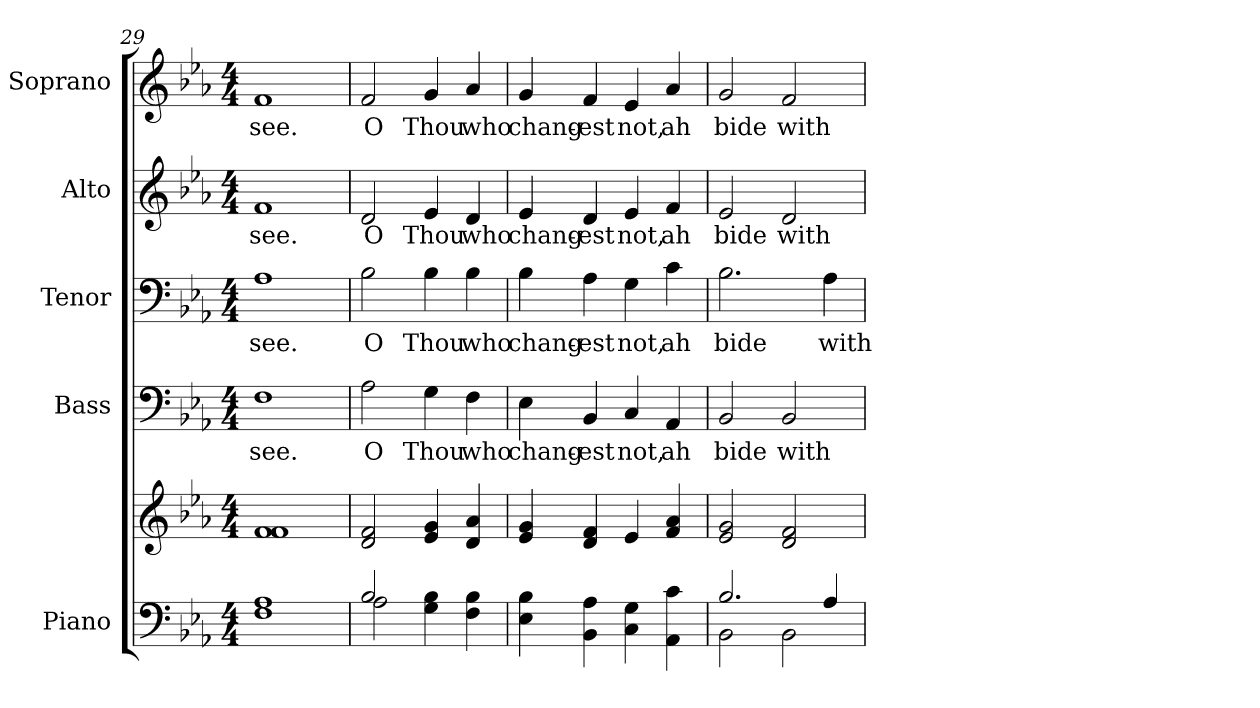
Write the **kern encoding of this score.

**kern	**kern	**kern	**text	**kern	**text	**kern	**text	**kern	**text
*part5	*part5	*part4	*part4	*part3	*part3	*part2	*part2	*part1	*part1
*staff6	*staff5	*staff4	*staff4	*staff3	*staff3	*staff2	*staff2	*staff1	*staff1
*I"Piano	*	*I"Bass	*	*I"Tenor	*	*I"Alto	*	*I"Soprano	*
*I'Pno.	*	*I'B.	*	*I'T.	*	*I'A.	*	*I'S.	*
!!LO:PB:g=z
*clefF4	*clefG2	*clefF4	*	*clefF4	*	*clefG2	*	*clefG2	*
*k[b-e-a-]	*k[b-e-a-]	*k[b-e-a-]	*	*k[b-e-a-]	*	*k[b-e-a-]	*	*k[b-e-a-]	*
*E-:	*E-:	*E-:	*	*E-:	*	*E-:	*	*E-:	*
*M4/4	*M4/4	*M4/4	*	*M4/4	*	*M4/4	*	*M4/4	*
=29	=29	=29	=29	=29	=29	=29	=29	=29	=29
!	!	!	!LO:LY:b:color=#000000	!	!	!	!	!	!
!	!	!	!	!	!LO:LY:b:color=#000000	!	!	!	!
!	!	!	!	!	!	!	!LO:LY:b:color=#000000	!	!
!	!	!	!	!	!	!	!	!	!LO:LY:b:color=#000000
1Fi 1A-i	1fi 1fi	1Fi	see.	1A-i	see.	1fi	see.	1fi	see.
=30	=30	=30	=30	=30	=30	=30	=30	=30	=30
*^	*	*	*	*	*	*	*	*	*
!	!	!	!	!LO:LY:b:color=#000000	!	!	!	!	!	!
!	!	!	!	!	!	!LO:LY:b:color=#000000	!	!	!	!
!	!	!	!	!	!	!	!	!LO:LY:b:color=#000000	!	!
!	!	!	!	!	!	!	!	!	!	!LO:LY:b:color=#000000
2B-i/	2A-i\	2di/ 2fi	2A-i\	O	2B-i\	O	2di/	O	2fi/	O
!	!	!	!	!LO:LY:b:color=#000000	!	!	!	!	!	!
!	!	!	!	!	!	!LO:LY:b:color=#000000	!	!	!	!
!	!	!	!	!	!	!	!	!LO:LY:b:color=#000000	!	!
!	!	!	!	!	!	!	!	!	!	!LO:LY:b:color=#000000
4Gi\ 4B-i	2ryy	4e-i/ 4gi	4Gi\	Thou	4B-i\	Thou	4e-i/	Thou	4gi/	Thou
!	!	!	!	!LO:LY:b:color=#000000	!	!	!	!	!	!
!	!	!	!	!	!	!LO:LY:b:color=#000000	!	!	!	!
!	!	!	!	!	!	!	!	!LO:LY:b:color=#000000	!	!
!	!	!	!	!	!	!	!	!	!	!LO:LY:b:color=#000000
4Fi\ 4B-i	.	4di/ 4a-i	4Fi\	who	4B-i\	who	4di/	who	4a-i/	who
*v	*v	*	*	*	*	*	*	*	*	*
=31	=31	=31	=31	=31	=31	=31	=31	=31	=31
!	!	!	!LO:LY:b:color=#000000	!	!	!	!	!	!
!	!	!	!	!	!LO:LY:b:color=#000000	!	!	!	!
!	!	!	!	!	!	!	!LO:LY:b:color=#000000	!	!
!	!	!	!	!	!	!	!	!	!LO:LY:b:color=#000000
4E-i\ 4B-i	4e-i/ 4gi	4E-i\	chang-	4B-i\	chang-	4e-i/	chang-	4gi/	chang-
!	!	!	!LO:LY:b:color=#000000	!	!	!	!	!	!
!	!	!	!	!	!LO:LY:b:color=#000000	!	!	!	!
!	!	!	!	!	!	!	!LO:LY:b:color=#000000	!	!
!	!	!	!	!	!	!	!	!	!LO:LY:b:color=#000000
4BB-i\ 4A-i	4di/ 4fi	4BB-i/	-est	4A-i\	-est	4di/	-est	4fi/	-est
!	!	!	!LO:LY:b:color=#000000	!	!	!	!	!	!
!	!	!	!	!	!LO:LY:b:color=#000000	!	!	!	!
!	!	!	!	!	!	!	!LO:LY:b:color=#000000	!	!
!	!	!	!	!	!	!	!	!	!LO:LY:b:color=#000000
4Ci\ 4Gi	4e-i/	4Ci/	not,	4Gi\	not,	4e-i/	not,	4e-i/	not,
!	!	!	!LO:LY:b:color=#000000	!	!	!	!	!	!
!	!	!	!	!	!LO:LY:b:color=#000000	!	!	!	!
!	!	!	!	!	!	!	!LO:LY:b:color=#000000	!	!
!	!	!	!	!	!	!	!	!	!LO:LY:b:color=#000000
4AA-i\ 4ci	4fi/ 4a-i	4AA-i/	ah	4ci\	ah	4fi/	ah	4a-i/	ah
!!LO:PB:g=z
=32	=32	=32	=32	=32	=32	=32	=32	=32	=32
*^	*	*	*	*	*	*	*	*	*
!	!	!	!	!LO:LY:b:color=#000000	!	!	!	!	!	!
!	!	!	!	!	!	!LO:LY:b:color=#000000	!	!	!	!
!	!	!	!	!	!	!	!	!LO:LY:b:color=#000000	!	!
!	!	!	!	!	!	!	!	!	!	!LO:LY:b:color=#000000
2.B-i/	2BB-i\	2e-i/ 2gi	2BB-i/	bide	2.B-i\	bide	2e-i/	bide	2gi/	bide
!	!	!	!	!LO:LY:b:color=#000000	!	!	!	!	!	!
!	!	!	!	!	!	!	!	!LO:LY:b:color=#000000	!	!
!	!	!	!	!	!	!	!	!	!	!LO:LY:b:color=#000000
.	2BB-i\	2di/ 2fi	2BB-i/	with	.	.	2di/	with	2fi/	with
!	!	!	!	!	!	!LO:LY:b:color=#000000	!	!	!	!
4A-i/	.	.	.	.	4A-i\	with	.	.	.	.
*v	*v	*	*	*	*	*	*	*	*	*
=	=	=	=	=	=	=	=	=	=
*-	*-	*-	*-	*-	*-	*-	*-	*-	*-
